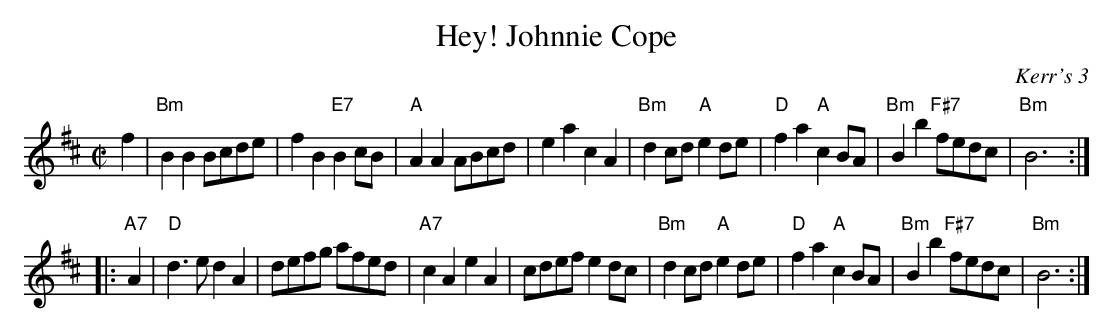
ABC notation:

X:1
T: Hey! Johnnie Cope
O: Kerr's 3
M: C|
L: 1/8
K: Bm
f2 \
| "Bm"B2B2 Bcde | f2B2 "E7"B2cB | "A"A2A2 ABcd | e2a2 c2A2 \
| "Bm"d2cd "A"e2de | "D"f2a2 "A"c2BA | "Bm"B2b2 "F#7"fedc | "Bm"B6 :|
|: "A7"A2 \
| "D"d3e d2A2 | defg afed | "A7"c2A2 e2A2 | cdef e2dc \
| "Bm"d2cd "A"e2de | "D"f2a2 "A"c2BA | "Bm"B2b2 "F#7"fedc | "Bm"B6 :|
